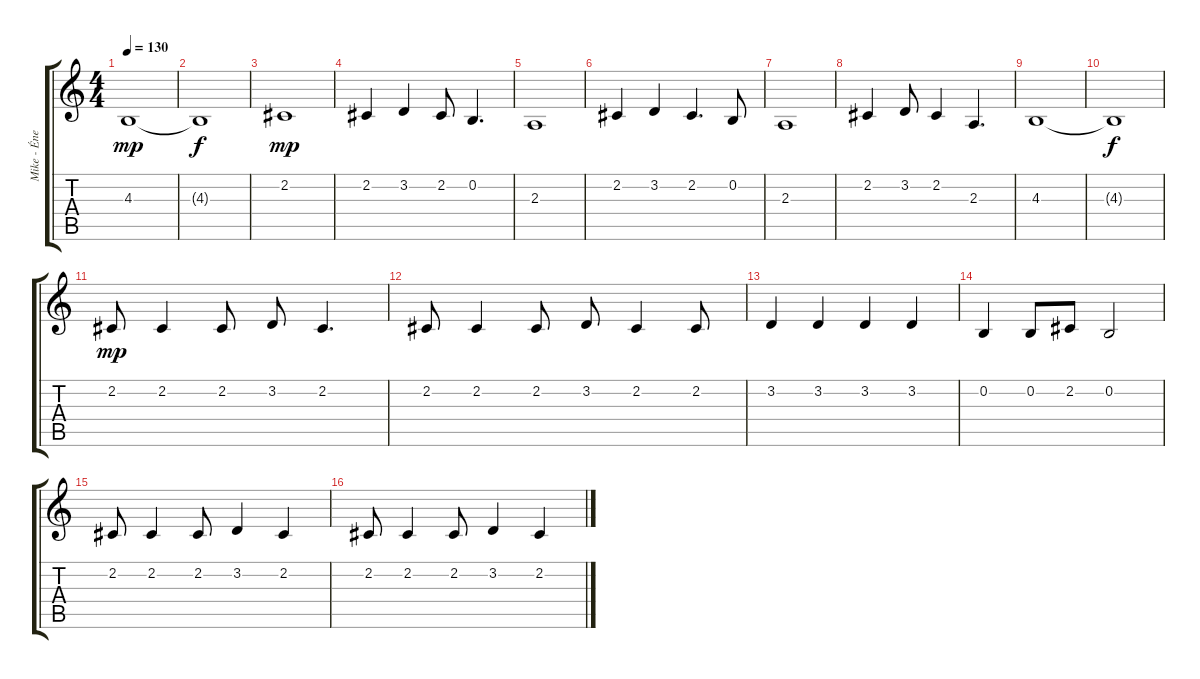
\track ("Mike - Ének" "Mike - Éne") {instrument trumpet}
\staff {score tabs}
\tuning (E4 B3 G3 D3 A2 E2) {hide}
\ts (4 4)
\tempo 130
\clef g2
\ks c
4.3.1{dy mp} |
4.3{t}.1{dy f} |
2.2.1{dy mp} |
2.2.4 3.2.4 2.2.8 0.2.4{d} |
2.3.1 |
2.2.4 3.2.4 2.2.4{d} 0.2.8 |
2.3.1 |
2.2.4 3.2.8 2.2.4 2.3.4{d} |
4.3.1 |
4.3{t}.1{dy f} |
2.2.8{dy mp} 2.2.4 2.2.8 3.2.8 2.2.4{d} |
2.2.8 2.2.4 2.2.8 3.2.8 2.2.4 2.2.8 |
3.2.4 3.2.4 3.2.4 3.2.4 |
0.2.4 0.2.8 2.2.8 0.2.2 |
2.2.8 2.2.4 2.2.8 3.2.4 2.2.4 |
2.2.8 2.2.4 2.2.8 3.2.4 2.2.4
